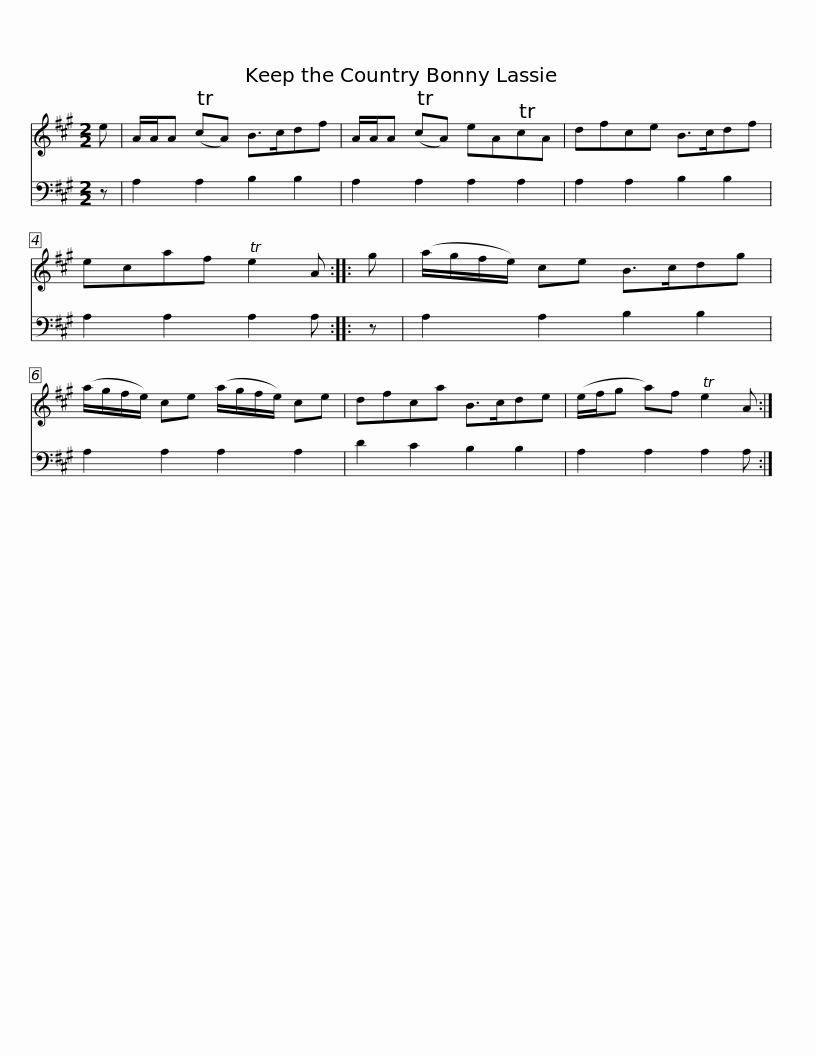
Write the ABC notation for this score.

X:1
%%score 1 2
L:1/8
M:2/2
I:linebreak $
K:A
V:1 treble
V:2 bass
V:1
 e | A/A/A (TcA) B>cdf | A/A/A (TcA) eATcA | dfce B>cdf | ecaf Te2 A :: %5
 g |$ (a/g/f/e/) ce B>cdg | (a/g/f/e/) ce (a/g/f/e/) ce | dfca B>cde | (e/f/g a)f Te2 A :| %10
V:2
 z | A,2 A,2 B,2 B,2 | A,2 A,2 A,2 A,2 | A,2 A,2 B,2 B,2 | A,2 A,2 A,2 A, :: %5
 z |$ A,2 A,2 B,2 B,2 | A,2 A,2 A,2 A,2 | D2 C2 B,2 B,2 | A,2 A,2 A,2 A, :| %10
